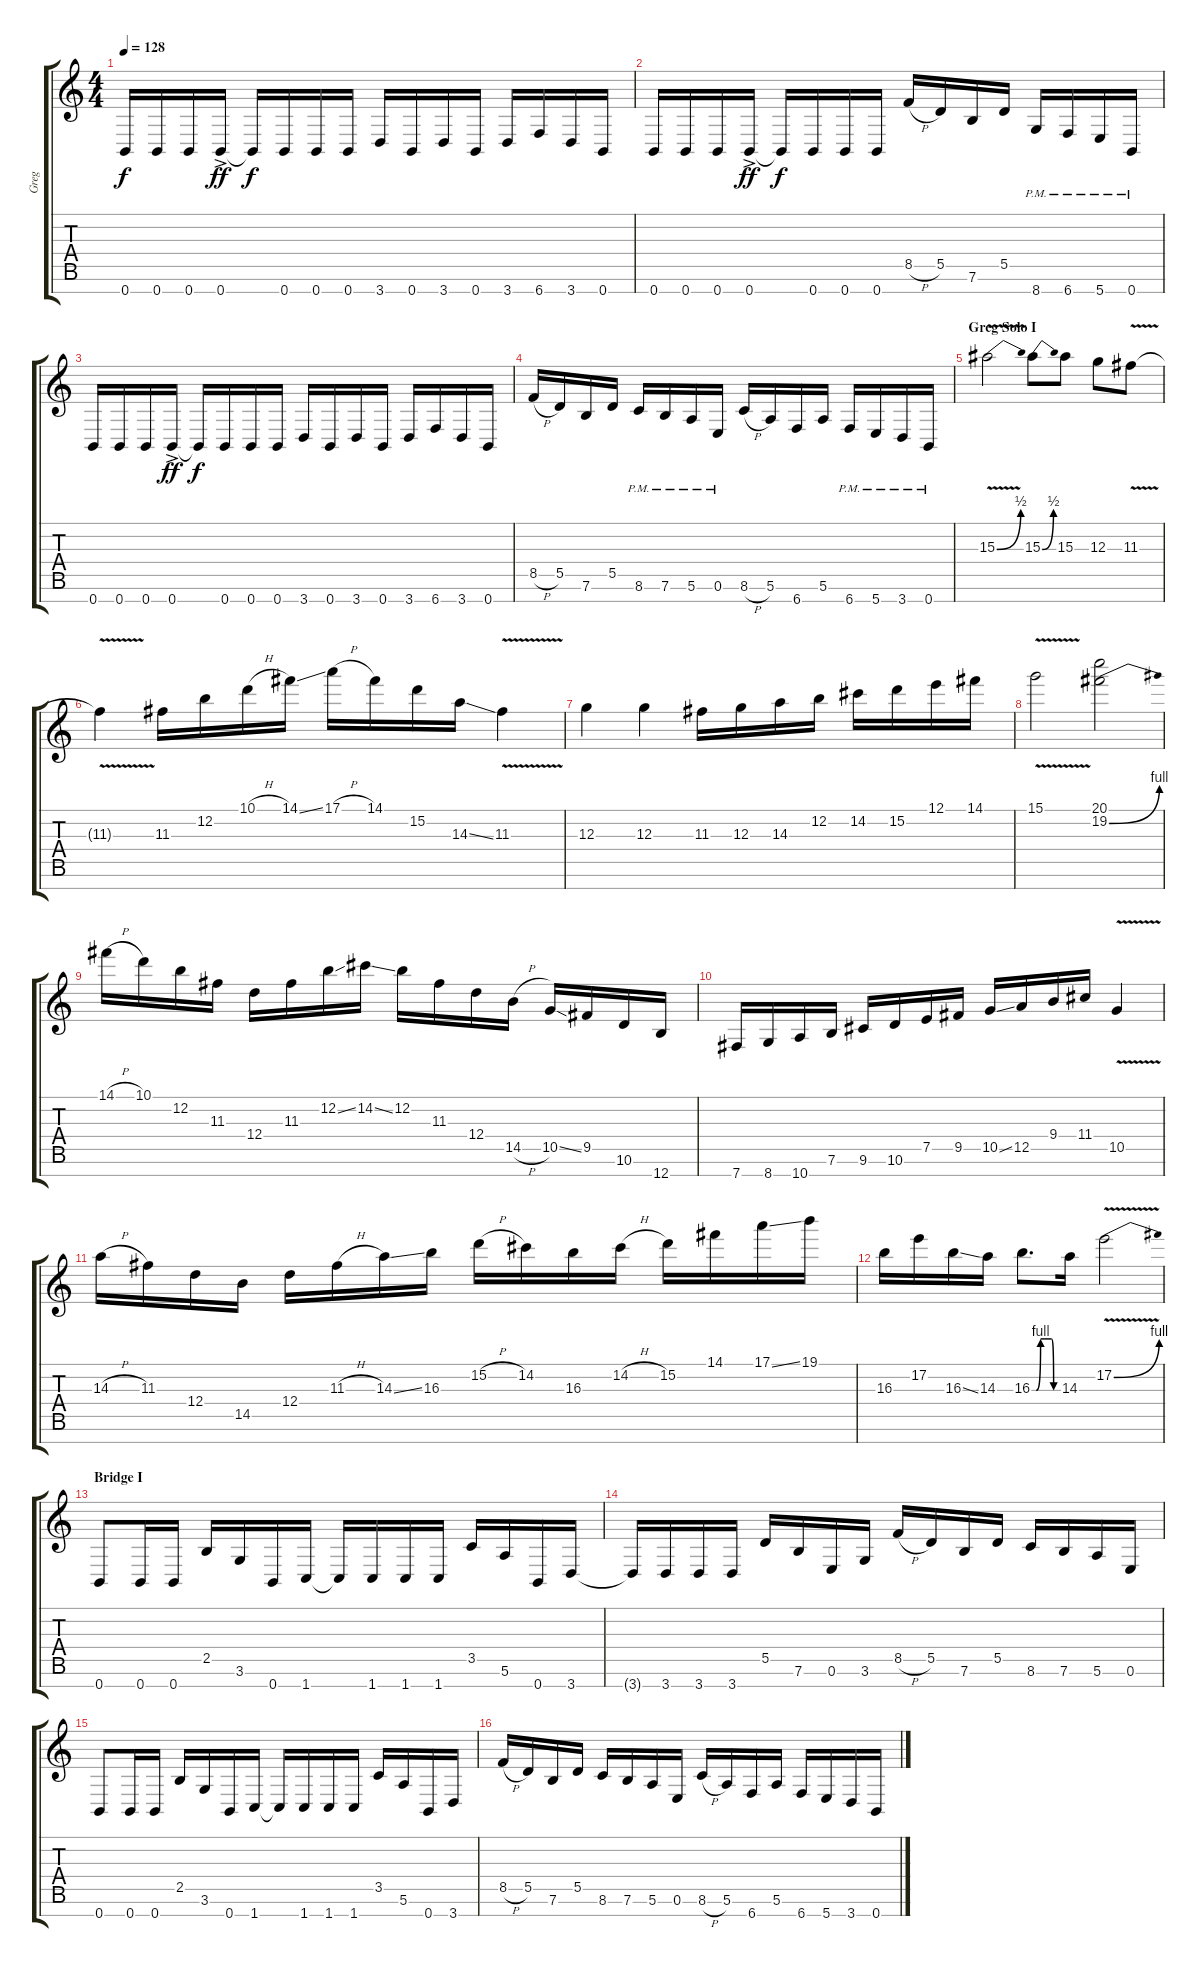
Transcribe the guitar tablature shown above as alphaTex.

\track ("Greg" "Greg") {instrument distortionguitar}
\staff {score tabs}
\tuning (E4 B3 G3 D3 A2 E2 B1) {hide}
\ts (4 4)
\tempo 128
\clef g2
\ks c
0.7.16{dy f} 0.7.16 0.7.16 0.7{ac}.16{dy ff} 0.7{t}.16{dy f} 0.7.16 0.7.16 0.7.16 3.7.16 0.7.16 3.7.16 0.7.16 3.7.16 6.7.16 3.7.16 0.7.16 |
0.7.16 0.7.16 0.7.16 0.7{ac}.16{dy ff} 0.7{t}.16{dy f} 0.7.16 0.7.16 0.7.16 8.5{h}.16 5.5.16 7.6.16 5.5.16 8.7{pm}.16 6.7{pm}.16 5.7{pm}.16 0.7{pm}.16 |
0.7.16 0.7.16 0.7.16 0.7{ac}.16{dy ff} 0.7{t}.16{dy f} 0.7.16 0.7.16 0.7.16 3.7.16 0.7.16 3.7.16 0.7.16 3.7.16 6.7.16 3.7.16 0.7.16 |
8.5{h}.16 5.5.16 7.6.16 5.5.16 8.6{pm}.16 7.6{pm}.16 5.6{pm}.16 0.6{pm}.16 8.6{h}.16 5.6.16 6.7.16 5.6.16 6.7{pm}.16 5.7{pm}.16 3.7{pm}.16 0.7{pm}.16 |
\section ("" "Greg Solo I")
15.3{be (bend 0 0 60 2) v}.2 15.3{be (bend 0 0 60 2)}.8 15.3.8 12.3.8 11.3{v}.8 |
11.3{t}.4 11.3.16 12.2.16 10.1{h}.16 14.1{ss}.16 17.1{h}.16 14.1.16 15.2.16 14.3{ss}.16 11.3{v}.4 |
12.3.4 12.3.4 11.3.16 12.3.16 14.3.16 12.2.16 14.2.16 15.2.16 12.1.16 14.1.16 |
15.1{v}.2 (20.1 19.2{be (bend 0 0 60 4)}).2 |
14.1{h}.16 10.1.16 12.2.16 11.3.16 12.4.16 11.3.16 12.2{ss}.16 14.2{ss}.16 12.2.16 11.3.16 12.4.16 14.5{h}.16 10.5{ss}.16 9.5.16 10.6.16 12.7.16 |
7.7.16 8.7.16 10.7.16 7.6.16 9.6.16 10.6.16 7.5.16 9.5.16 10.5{ss}.16 12.5.16 9.4.16 11.4.16 10.5{v}.4 |
14.3{h}.16 11.3.16 12.4.16 14.5.16 12.4.16 11.3{h}.16 14.3{ss}.16 16.3.16 15.2{h}.16 14.2.16 16.3.16 14.2{h}.16 15.2.16 14.1.16 17.1{ss}.16 19.1.16 |
16.3.16 17.2.16 16.3{ss}.16 14.3.16 16.3{be (custom 0 0 10 0 20 4 30 4 45 4 50 0 60 0)}.8{d} 14.3.16 17.2{be (bend 0 0 60 4) v}.2 |
\section ("" "Bridge I")
0.7.8 0.7.16 0.7.16 2.5.16 3.6.16 0.7.16 1.7.16 1.7{t}.16 1.7.16 1.7.16 1.7.16 3.5.16 5.6.16 0.7.16 3.7.16 |
3.7{t}.16 3.7.16 3.7.16 3.7.16 5.5.16 7.6.16 0.6.16 3.6.16 8.5{h}.16 5.5.16 7.6.16 5.5.16 8.6.16 7.6.16 5.6.16 0.6.16 |
0.7.8 0.7.16 0.7.16 2.5.16 3.6.16 0.7.16 1.7.16 1.7{t}.16 1.7.16 1.7.16 1.7.16 3.5.16 5.6.16 0.7.16 3.7.16 |
8.5{h}.16 5.5.16 7.6.16 5.5.16 8.6.16 7.6.16 5.6.16 0.6.16 8.6{h}.16 5.6.16 6.7.16 5.6.16 6.7.16 5.7.16 3.7.16 0.7.16
